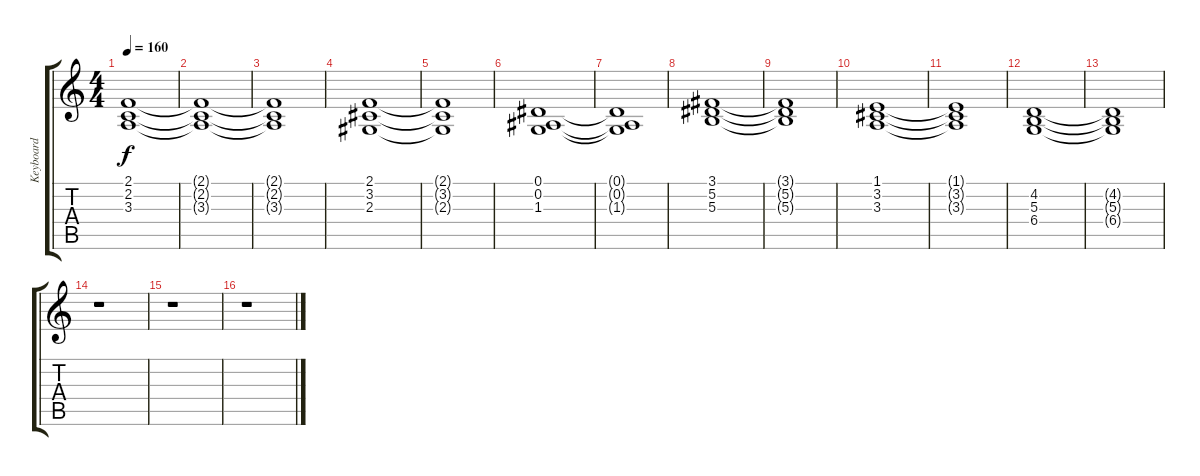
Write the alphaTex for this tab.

\track ("Keyboard" "Keyboard") {instrument synthstrings1}
\staff {score tabs}
\tuning (Eb4 Bb3 Gb3 Db3 Ab2 Db2) {hide}
\ts (4 4)
\tempo 160
\clef g2
\ks c
(2.1 2.2 3.3).1{dy f instrument synthstrings1} |
(2.1{t} 2.2{t} 3.3{t}).1 |
(2.1{t} 2.2{t} 3.3{t}).1 |
(2.1 3.2 2.3).1{instrument synthstrings1} |
(2.1{t} 3.2{t} 2.3{t}).1 |
(0.1 0.2 1.3).1{instrument synthstrings1} |
(0.1{t} 0.2{t} 1.3{t}).1 |
(3.1 5.2 5.3).1{instrument synthstrings1} |
(3.1{t} 5.2{t} 5.3{t}).1 |
(1.1 3.2 3.3).1{instrument synthstrings1} |
(1.1{t} 3.2{t} 3.3{t}).1 |
(4.2 5.3 6.4).1{instrument synthstrings1} |
(4.2{t} 5.3{t} 6.4{t}).1 |
r.1 |
r.1 |
r.1
